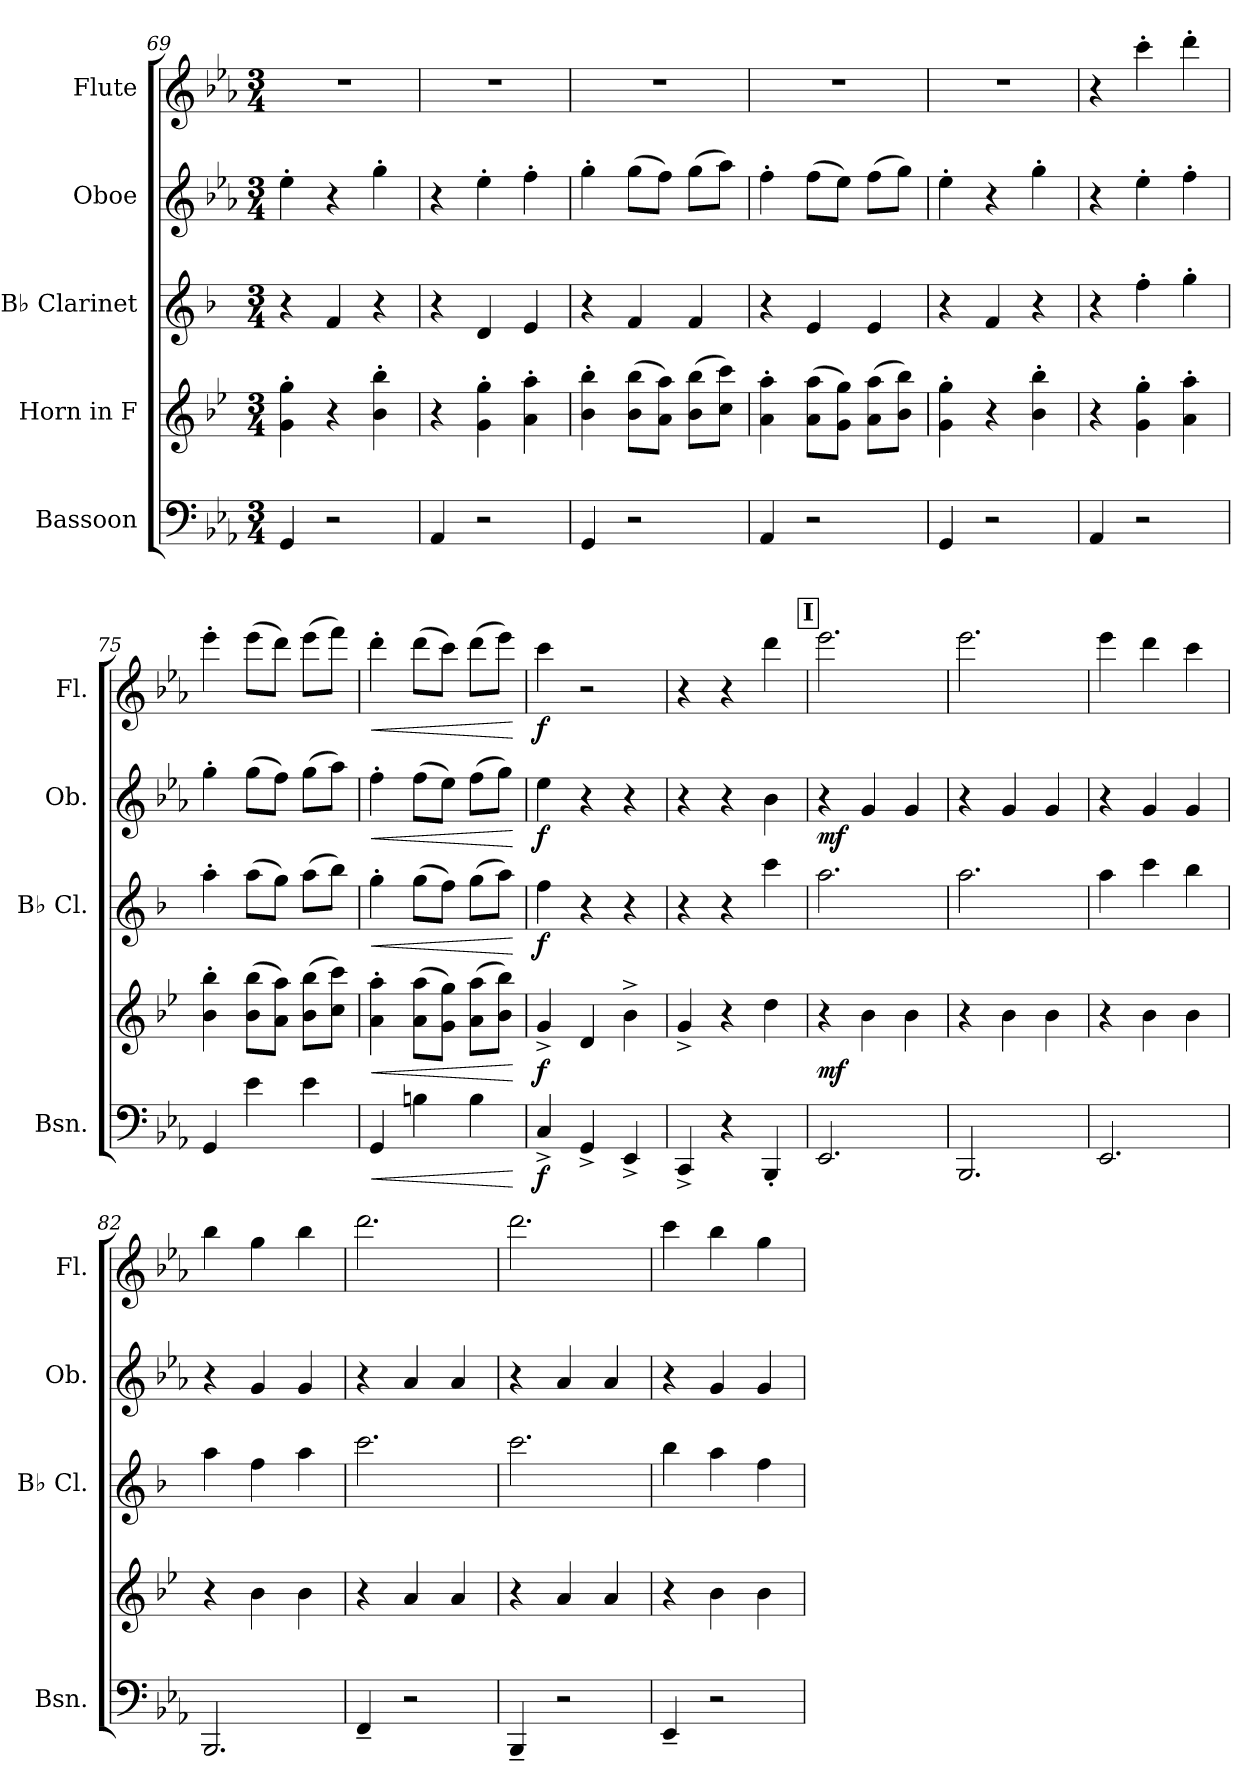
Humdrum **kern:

**kern	**dynam	**kern	**dynam	**kern	**dynam	**kern	**dynam	**kern	**dynam
*part5	*part5	*part4	*part4	*part3	*part3	*part2	*part2	*part1	*part1
*staff5	*staff5	*staff4	*staff4	*staff3	*staff3	*staff2	*staff2	*staff1	*staff1
*I"Bassoon	*	*I"Horn in F	*	*I"B♭ Clarinet	*	*I"Oboe	*	*I"Flute	*
*I'Bsn.	*	*	*	*I'B♭ Cl.	*	*I'Ob.	*	*I'Fl.	*
*clefF4	*	*clefG2	*	*clefG2	*	*clefG2	*	*clefG2	*
*	*	*ITrd4c7	*	*ITrd1c2	*	*	*	*	*
*k[b-e-a-]	*	*k[b-e-a-]	*	*k[b-e-a-]	*	*k[b-e-a-]	*	*k[b-e-a-]	*
*M3/4	*	*M3/4	*	*M3/4	*	*M3/4	*	*M3/4	*
=69	=69	=69	=69	=69	=69	=69	=69	=69	=69
4GG/	.	4c\' 4cc\'	.	4r	.	4ee-'\	.	2.r	.
2r	.	4r	.	4e-/	.	4r	.	.	.
.	.	4e-\' 4ee-\'	.	4r	.	4gg'\	.	.	.
=70	=70	=70	=70	=70	=70	=70	=70	=70	=70
4AA-/	.	4r	.	4r	.	4r	.	2.r	.
2r	.	4c\' 4cc\'	.	4c/	.	4ee-'\	.	.	.
.	.	4d\' 4dd\'	.	4d/	.	4ff'\	.	.	.
=71	=71	=71	=71	=71	=71	=71	=71	=71	=71
4GG/	.	4e-\' 4ee-\'	.	4r	.	4gg'\	.	2.r	.
2r	.	(>8e-\ 8ee-\L	.	4e-/	.	(>8gg\L	.	.	.
.	.	8d\ 8dd\J)	.	.	.	8ff\J)	.	.	.
.	.	(>8e-\ 8ee-\L	.	4e-/	.	(>8gg\L	.	.	.
.	.	8f\ 8ff\J)	.	.	.	8aa-\J)	.	.	.
=72	=72	=72	=72	=72	=72	=72	=72	=72	=72
4AA-/	.	4d\' 4dd\'	.	4r	.	4ff'\	.	2.r	.
2r	.	(>8d\ 8dd\L	.	4d/	.	(>8ff\L	.	.	.
.	.	8c\ 8cc\J)	.	.	.	8ee-\J)	.	.	.
.	.	(>8d\ 8dd\L	.	4d/	.	(>8ff\L	.	.	.
.	.	8e-\ 8ee-\J)	.	.	.	8gg\J)	.	.	.
=73	=73	=73	=73	=73	=73	=73	=73	=73	=73
4GG/	.	4c\' 4cc\'	.	4r	.	4ee-'\	.	2.r	.
2r	.	4r	.	4e-/	.	4r	.	.	.
.	.	4e-\' 4ee-\'	.	4r	.	4gg'\	.	.	.
=74	=74	=74	=74	=74	=74	=74	=74	=74	=74
4AA-/	.	4r	.	4r	.	4r	.	4r	.
2r	.	4c\' 4cc\'	.	4ee-'\	.	4ee-'\	.	4ccc'\	.
.	.	4d\' 4dd\'	.	4ff'\	.	4ff'\	.	4ddd'\	.
=75	=75	=75	=75	=75	=75	=75	=75	=75	=75
4GG/	.	4e-\' 4ee-\'	.	4gg'\	.	4gg'\	.	4eee-'\	.
4e-\	.	(>8e-\ 8ee-\L	.	(>8gg\L	.	(>8gg\L	.	(>8eee-\L	.
.	.	8d\ 8dd\J)	.	8ff\J)	.	8ff\J)	.	8ddd\J)	.
4e-\	.	(>8e-\ 8ee-\L	.	(>8gg\L	.	(>8gg\L	.	(>8eee-\L	.
.	.	8f\ 8ff\J)	.	8aa-\J)	.	8aa-\J)	.	8fff\J)	.
!!LO:PB:g=z
=76	=76	=76	=76	=76	=76	=76	=76	=76	=76
!	!LO:HP:b	!	!LO:HP:b	!	!LO:HP:b	!	!LO:HP:b	!	!LO:HP:b
4GG/	<	4d\' 4dd\'	<	4ff'\	<	4ff'\	<	4ddd'\	<
4Bn\	.	(>8d\ 8dd\L	.	(>8ff\L	.	(>8ff\L	.	(>8ddd\L	.
.	.	8c\ 8cc\J)	.	8ee-\J)	.	8ee-\J)	.	8ccc\J)	.
4B\	.	(>8d\ 8dd\L	.	(>8ff\L	.	(>8ff\L	.	(>8ddd\L	.
.	.	8e-\ 8ee-\J)	.	8gg\J)	.	8gg\J)	.	8eee-\J)	.
.	[	.	[	.	[	.	[	.	[
=77	=77	=77	=77	=77	=77	=77	=77	=77	=77
!	!LO:DY:b	!	!LO:DY:b	!	!LO:DY:b	!	!LO:DY:b	!	!LO:DY:b
4C^/	f	4c^/	f	4ee-\	f	4ee-\	f	4ccc\	f
4GG^/	.	4G/	.	4r	.	4r	.	2r	.
4EE-^/	.	4e-^\	.	4r	.	4r	.	.	.
=78	=78	=78	=78	=78	=78	=78	=78	=78	=78
4CC^/	.	4c^/	.	4r	.	4r	.	4r	.
4r	.	4r	.	4r	.	4r	.	4r	.
4BBB-'/	.	4g\	.	4bb-\	.	4b-\	.	4ddd\	.
!!LO:REH:place=s1:a:B:fs=14:t=I
=79	=79	=79	=79	=79	=79	=79	=79	=79	=79
!	!	!	!LO:DY:b	!	!	!	!LO:DY:b	!	!
2.EE-/	.	4r	mf	2.gg\	.	4r	mf	2.eee-\	.
.	.	4e-\	.	.	.	4g/	.	.	.
.	.	4e-\	.	.	.	4g/	.	.	.
=80	=80	=80	=80	=80	=80	=80	=80	=80	=80
2.BBB-/	.	4r	.	2.gg\	.	4r	.	2.eee-\	.
.	.	4e-\	.	.	.	4g/	.	.	.
.	.	4e-\	.	.	.	4g/	.	.	.
=81	=81	=81	=81	=81	=81	=81	=81	=81	=81
2.EE-/	.	4r	.	4gg\	.	4r	.	4eee-\	.
.	.	4e-\	.	4bb-\	.	4g/	.	4ddd\	.
.	.	4e-\	.	4aa-\	.	4g/	.	4ccc\	.
=82	=82	=82	=82	=82	=82	=82	=82	=82	=82
2.BBB-/	.	4r	.	4gg\	.	4r	.	4bb-\	.
.	.	4e-\	.	4ee-\	.	4g/	.	4gg\	.
.	.	4e-\	.	4gg\	.	4g/	.	4bb-\	.
=83	=83	=83	=83	=83	=83	=83	=83	=83	=83
4FF~/	.	4r	.	2.bb-\	.	4r	.	2.ddd\	.
2r	.	4d/	.	.	.	4a-/	.	.	.
.	.	4d/	.	.	.	4a-/	.	.	.
=84	=84	=84	=84	=84	=84	=84	=84	=84	=84
4BBB-~/	.	4r	.	2.bb-\	.	4r	.	2.ddd\	.
2r	.	4d/	.	.	.	4a-/	.	.	.
.	.	4d/	.	.	.	4a-/	.	.	.
=85	=85	=85	=85	=85	=85	=85	=85	=85	=85
4EE-~/	.	4r	.	4aa-\	.	4r	.	4ccc\	.
2r	.	4e-\	.	4gg\	.	4g/	.	4bb-\	.
.	.	4e-\	.	4ee-\	.	4g/	.	4gg\	.
=	=	=	=	=	=	=	=	=	=
*-	*-	*-	*-	*-	*-	*-	*-	*-	*-
